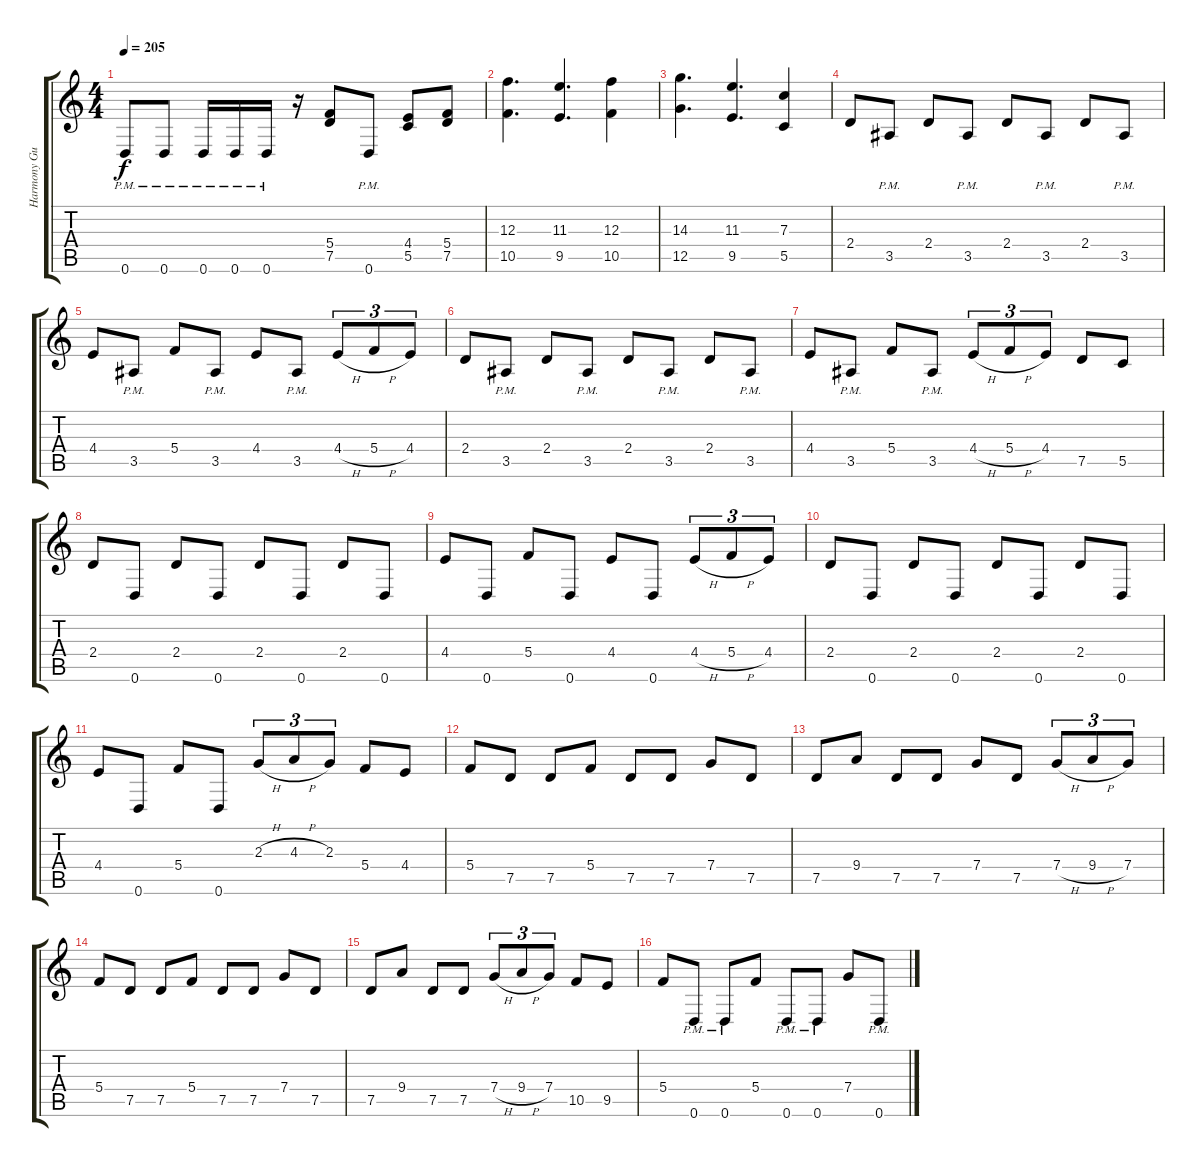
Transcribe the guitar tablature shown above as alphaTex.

\track ("Harmony Guitar" "Harmony Gu") {instrument distortionguitar}
\staff {score tabs}
\tuning (D4 A3 F3 C3 G2 D2) {hide}
\ts (4 4)
\tempo 205
\clef g2
\ks c
0.6{pm}.8{dy f} 0.6{pm}.8 0.6{pm}.16 0.6{pm}.16 0.6{pm}.16 r.16 (5.4 7.5).8 0.6{pm}.8 (4.4 5.5).8 (5.4 7.5).8 |
(12.3 10.5).4{d} (11.3 9.5).4{d} (12.3 10.5).4 |
(14.3 12.5).4{d} (11.3 9.5).4{d} (7.3 5.5).4 |
2.4.8 3.5{pm}.8 2.4.8 3.5{pm}.8 2.4.8 3.5{pm}.8 2.4.8 3.5{pm}.8 |
4.4.8 3.5{pm}.8 5.4.8 3.5{pm}.8 4.4.8 3.5{pm}.8 4.4{h}.8{tu (3 2)} 5.4{h}.8{tu (3 2)} 4.4.8{tu (3 2)} |
2.4.8 3.5{pm}.8 2.4.8 3.5{pm}.8 2.4.8 3.5{pm}.8 2.4.8 3.5{pm}.8 |
4.4.8 3.5{pm}.8 5.4.8 3.5{pm}.8 4.4{h}.8{tu (3 2)} 5.4{h}.8{tu (3 2)} 4.4.8{tu (3 2)} 7.5.8 5.5.8 |
2.4.8 0.6.8 2.4.8 0.6.8 2.4.8 0.6.8 2.4.8 0.6.8 |
4.4.8 0.6.8 5.4.8 0.6.8 4.4.8 0.6.8 4.4{h}.8{tu (3 2)} 5.4{h}.8{tu (3 2)} 4.4.8{tu (3 2)} |
2.4.8 0.6.8 2.4.8 0.6.8 2.4.8 0.6.8 2.4.8 0.6.8 |
4.4.8 0.6.8 5.4.8 0.6.8 2.3{h}.8{tu (3 2)} 4.3{h}.8{tu (3 2)} 2.3.8{tu (3 2)} 5.4.8 4.4.8 |
5.4.8 7.5.8 7.5.8 5.4.8 7.5.8 7.5.8 7.4.8 7.5.8 |
7.5.8 9.4.8 7.5.8 7.5.8 7.4.8 7.5.8 7.4{h}.8{tu (3 2)} 9.4{h}.8{tu (3 2)} 7.4.8{tu (3 2)} |
5.4.8 7.5.8 7.5.8 5.4.8 7.5.8 7.5.8 7.4.8 7.5.8 |
7.5.8 9.4.8 7.5.8 7.5.8 7.4{h}.8{tu (3 2)} 9.4{h}.8{tu (3 2)} 7.4.8{tu (3 2)} 10.5.8 9.5.8 |
5.4.8 0.6{pm}.8 0.6{pm}.8 5.4.8 0.6{pm}.8 0.6{pm}.8 7.4.8 0.6{pm}.8
